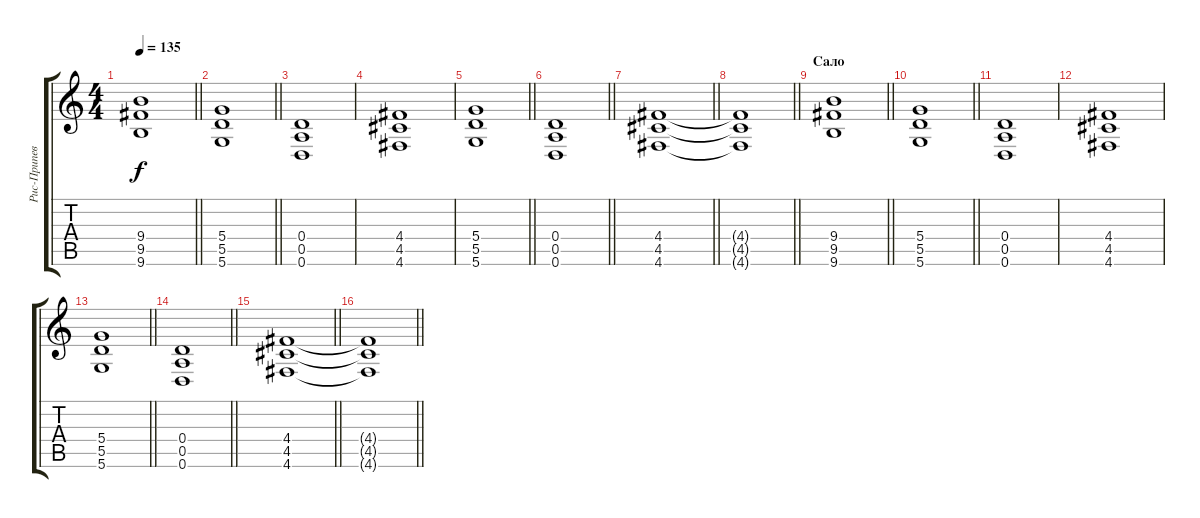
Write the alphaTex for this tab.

\track ("Рис-Припев" "Рис-Припев") {mute instrument distortionguitar}
\staff {score tabs}
\tuning (E4 B3 G3 D3 A2 D2) {hide}
\ts (4 4)
\tempo 135
\clef g2
\barLineRight lightlight
\ks c
(9.4 9.5 9.6).1{dy f} |
\barLineRight lightlight
(5.4 5.5 5.6).1 |
(0.4 0.5 0.6).1 |
(4.4 4.5 4.6).1 |
\barLineRight lightlight
(5.4 5.5 5.6).1 |
\barLineRight lightlight
(0.4 0.5 0.6).1 |
\barLineRight lightlight
(4.4 4.5 4.6).1 |
\barLineRight lightlight
(4.4{t} 4.5{t} 4.6{t}).1 |
\section ("" "Сало")
\barLineRight lightlight
(9.4 9.5 9.6).1 |
\barLineRight lightlight
(5.4 5.5 5.6).1 |
(0.4 0.5 0.6).1 |
(4.4 4.5 4.6).1 |
\barLineRight lightlight
(5.4 5.5 5.6).1 |
\barLineRight lightlight
(0.4 0.5 0.6).1 |
\barLineRight lightlight
(4.4 4.5 4.6).1 |
\barLineRight lightlight
(4.4{t} 4.5{t} 4.6{t}).1
